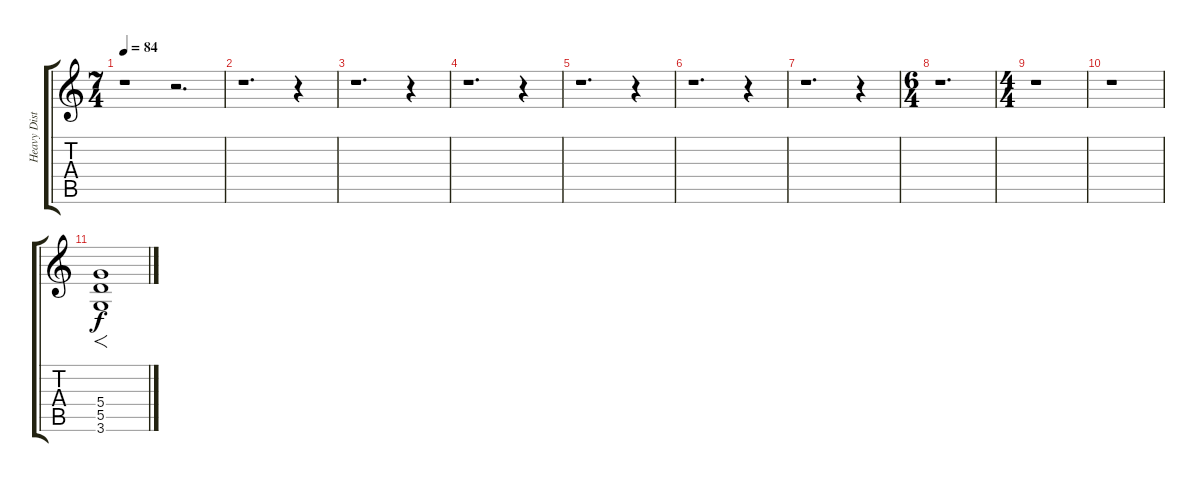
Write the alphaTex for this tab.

\track ("Heavy Distortion Guitar" "Heavy Dist") {instrument distortionguitar}
\staff {score tabs}
\tuning (E4 B3 G3 D3 A2 E2) {hide}
\ts (7 4)
\tempo 84
\clef g2
\ks c
r.1{dy mf} r.2{d} |
r.1{d} r.4 |
r.1{d} r.4 |
r.1{d} r.4 |
r.1{d} r.4 |
r.1{d} r.4 |
r.1{d} r.4 |
\ts (6 4)
r.1{d} |
\ts (4 4)
r.1 |
r.1 |
(5.4 5.5 3.6).1{f dy f}
